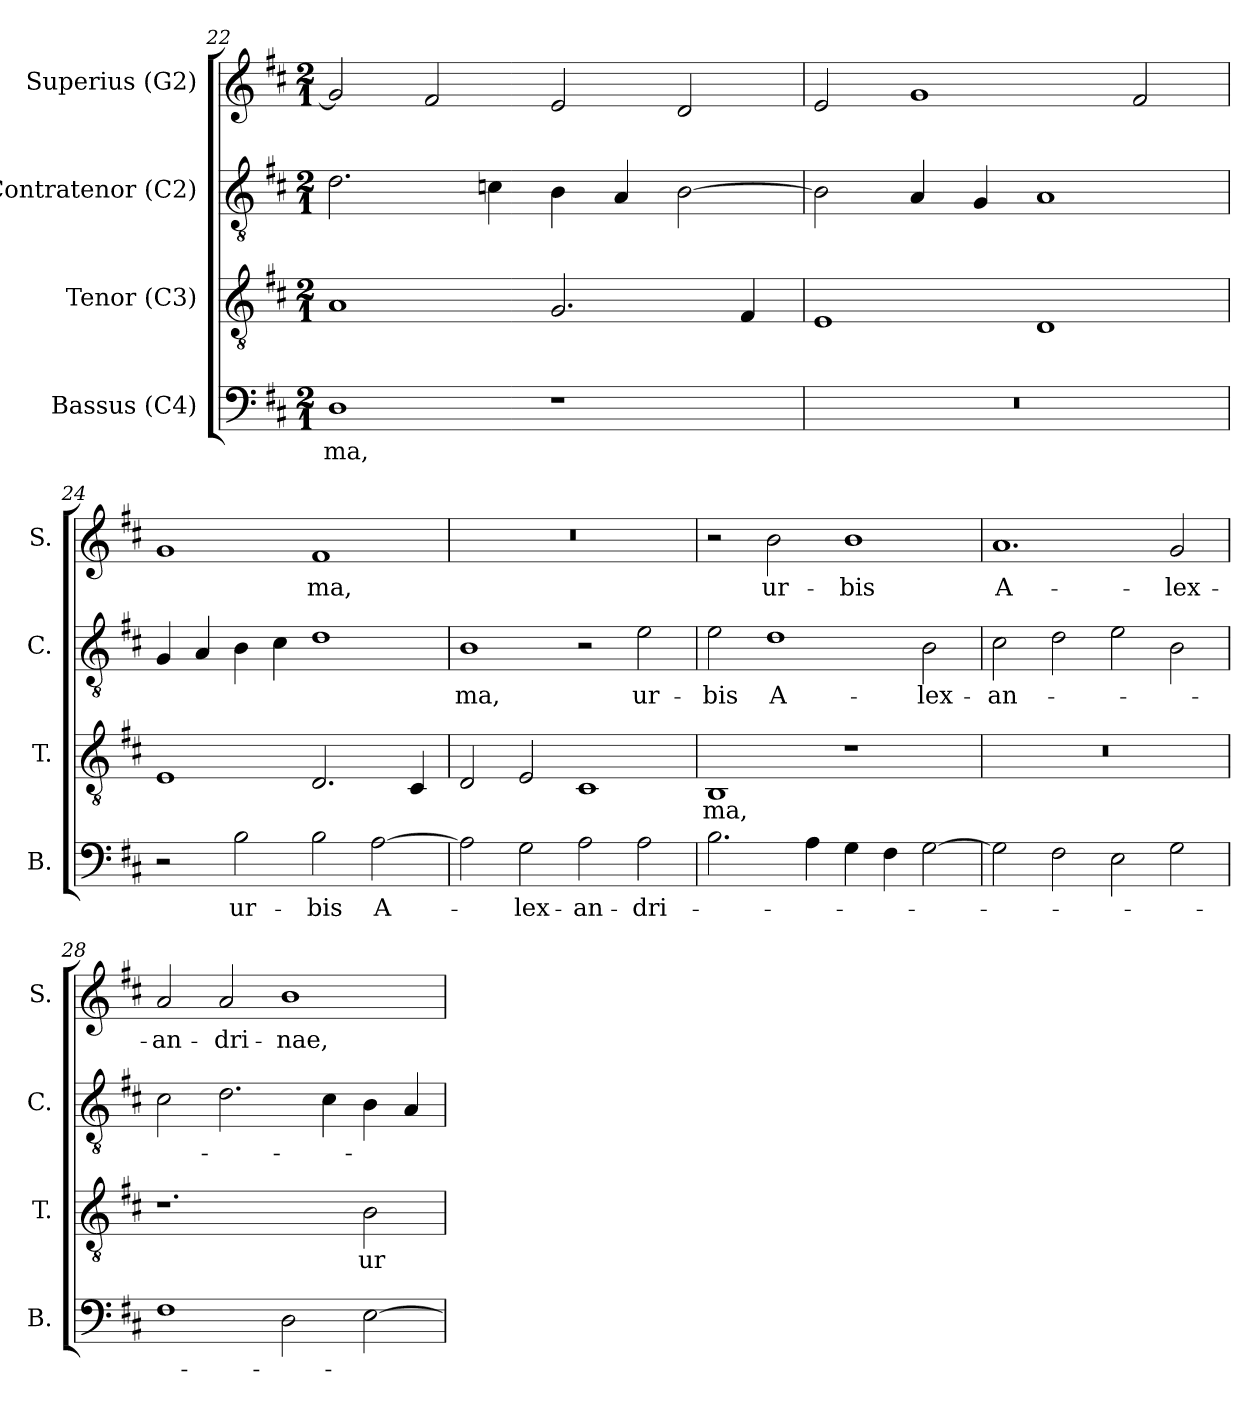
**kern	**text	**kern	**text	**kern	**text	**kern	**text
*part4	*part4	*part3	*part3	*part2	*part2	*part1	*part1
*staff4	*staff4	*staff3	*staff3	*staff2	*staff2	*staff1	*staff1
*I"Bassus (C4)	*	*I"Tenor (C3)	*	*I"Contratenor (C2)	*	*I"Superius (G2)	*
*I'B.	*	*I'T.	*	*I'C.	*	*I'S.	*
*clefF4	*	*clefGv2	*	*clefGv2	*	*clefG2	*
*	*	*ITrd7c12	*	*ITrd7c12	*	*	*
*k[f#c#]	*	*k[f#c#]	*	*k[f#c#]	*	*k[f#c#]	*
*D:	*	*D:	*	*D:	*	*D:	*
*M2/1	*	*M2/1	*	*M2/1	*	*M2/1	*
=22	=22	=22	=22	=22	=22	=22	=22
!	!LO:LY:b:color=#000000	!	!	!	!	!	!
1Di	-ma,	1AAi	.	2.Di\	.	2gi/]	.
.	.	.	.	.	.	2f#i/	.
.	.	.	.	4Ci\	.	.	.
1r	.	2.GGi/	.	4BBi\	.	2ei/	.
.	.	.	.	4AAi/	.	.	.
.	.	.	.	[2BBi\	.	2di/	.
.	.	4FF#i/	.	.	.	.	.
=23	=23	=23	=23	=23	=23	=23	=23
!LO:N:vis=1	!	!	!	!	!	!	!
0r	.	1EEi	.	2BBi\]	.	2ei/	.
.	.	.	.	4AAi/	.	1gi	.
.	.	.	.	4GGi/	.	.	.
.	.	1DDi	.	1AAi	.	.	.
.	.	.	.	.	.	2f#i/	.
=24	=24	=24	=24	=24	=24	=24	=24
2r	.	1EEi	.	4GGi/	.	1gi	.
.	.	.	.	4AAi/	.	.	.
!	!LO:LY:b:color=#000000	!	!	!	!	!	!
2Bi\	ur-	.	.	4BBi\	.	.	.
.	.	.	.	4C#i\	.	.	.
!	!LO:LY:b:color=#000000	!	!	!	!	!	!
!	!	!	!	!	!	!	!LO:LY:b:color=#000000
2Bi\	-bis	2.DDi/	.	1Di	.	1f#i	-ma,
!	!LO:LY:b:color=#000000	!	!	!	!	!	!
[2Ai\	A-	.	.	.	.	.	.
.	.	4CC#i/	.	.	.	.	.
!!LO:LB:g=z
=25	=25	=25	=25	=25	=25	=25	=25
!	!	!	!	!	!LO:LY:b:color=#000000	!LO:N:vis=1	!
2Ai\]	.	2DDi/	.	1BBi	-ma,	0r	.
!	!LO:LY:b:color=#000000	!	!	!	!	!	!
2Gi\	-lex-	2EEi/	.	.	.	.	.
!	!LO:LY:b:color=#000000	!	!	!	!	!	!
2Ai\	-an-	1CC#i	.	2r	.	.	.
!	!LO:LY:b:color=#000000	!	!	!	!	!	!
!	!	!	!	!	!LO:LY:b:color=#000000	!	!
2Ai\	-dri-	.	.	2Ei\	ur-	.	.
=26	=26	=26	=26	=26	=26	=26	=26
!	!	!	!LO:LY:b:color=#000000	!	!	!	!
!	!	!	!	!	!LO:LY:b:color=#000000	!	!
2.Bi\	.	1BBBi	-ma,	2Ei\	-bis	2r	.
!	!	!	!	!	!LO:LY:b:color=#000000	!	!
!	!	!	!	!	!	!	!LO:LY:b:color=#000000
.	.	.	.	1Di	A-	2bi\	ur-
4Ai\	.	.	.	.	.	.	.
!	!	!	!	!	!	!	!LO:LY:b:color=#000000
4Gi\	.	1r	.	.	.	1bi	-bis
4F#i\	.	.	.	.	.	.	.
!	!	!	!	!	!LO:LY:b:color=#000000	!	!
[2Gi\	.	.	.	2BBi\	-lex-	.	.
=27	=27	=27	=27	=27	=27	=27	=27
!	!	!LO:N:vis=1	!	!	!	!	!
!	!	!	!	!	!LO:LY:b:color=#000000	!	!
!	!	!	!	!	!	!	!LO:LY:b:color=#000000
2Gi\]	.	0r	.	2C#i\	-an-	1.ai	A-
2F#i\	.	.	.	2Di\	.	.	.
2Ei\	.	.	.	2Ei\	.	.	.
!	!	!	!	!	!	!	!LO:LY:b:color=#000000
2Gi\	.	.	.	2BBi\	.	2gi/	-lex-
=28	=28	=28	=28	=28	=28	=28	=28
!	!	!	!	!	!	!	!LO:LY:b:color=#000000
1F#i	.	1.r	.	2C#i\	.	2ai/	-an-
!	!	!	!	!	!	!	!LO:LY:b:color=#000000
.	.	.	.	2.Di\	.	2ai/	-dri-
!	!	!	!	!	!	!	!LO:LY:b:color=#000000
2Di\	.	.	.	.	.	1bi	-nae,
.	.	.	.	4C#i\	.	.	.
!	!	!	!LO:LY:b:color=#000000	!	!	!	!
[2Ei\	.	2BBi\	ur-	4BBi\	.	.	.
.	.	.	.	4AAi/	.	.	.
=	=	=	=	=	=	=	=
*-	*-	*-	*-	*-	*-	*-	*-
